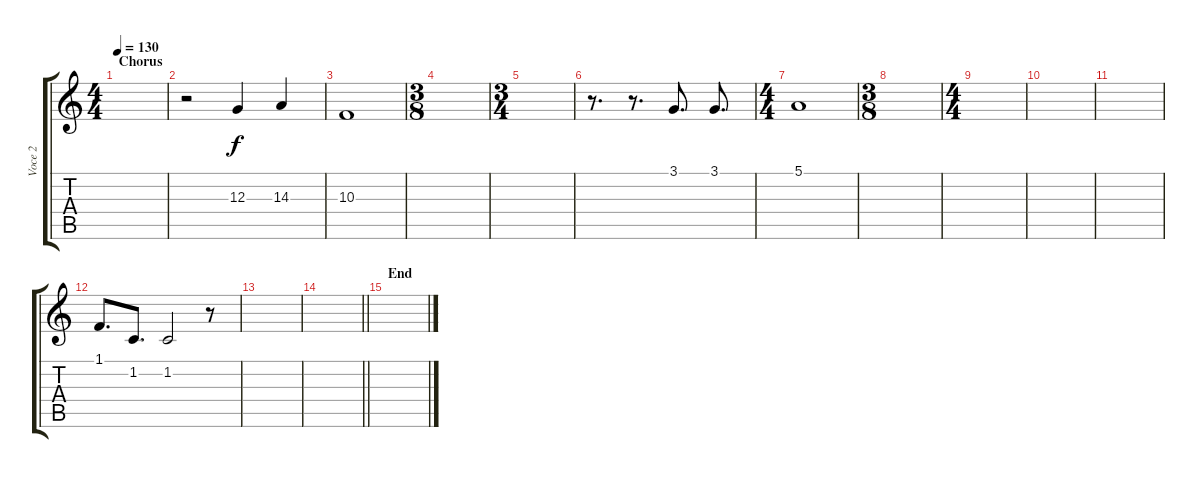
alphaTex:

\track ("Voce 2" "Voce 2") {instrument lead6voice}
\staff {score tabs}
\tuning (E4 B3 G3 D3 A2 E2) {hide}
\ts (4 4)
\section ("" "Chorus")
\tempo 130
\clef g2
\ks c
|
r.2 12.3.4 14.3.4 |
10.3.1 |
\ts (3 8)
|
\ts (3 4)
|
r.8{d} r.8{d} 3.1.8{d} 3.1.8{d} |
\ts (4 4)
5.1.1 |
\ts (3 8)
|
\ts (4 4)
|
|
|
1.1.8{d} 1.2.8{d} 1.2.2 r.8 |
|
\barLineRight lightlight
|
\section ("" "End")
